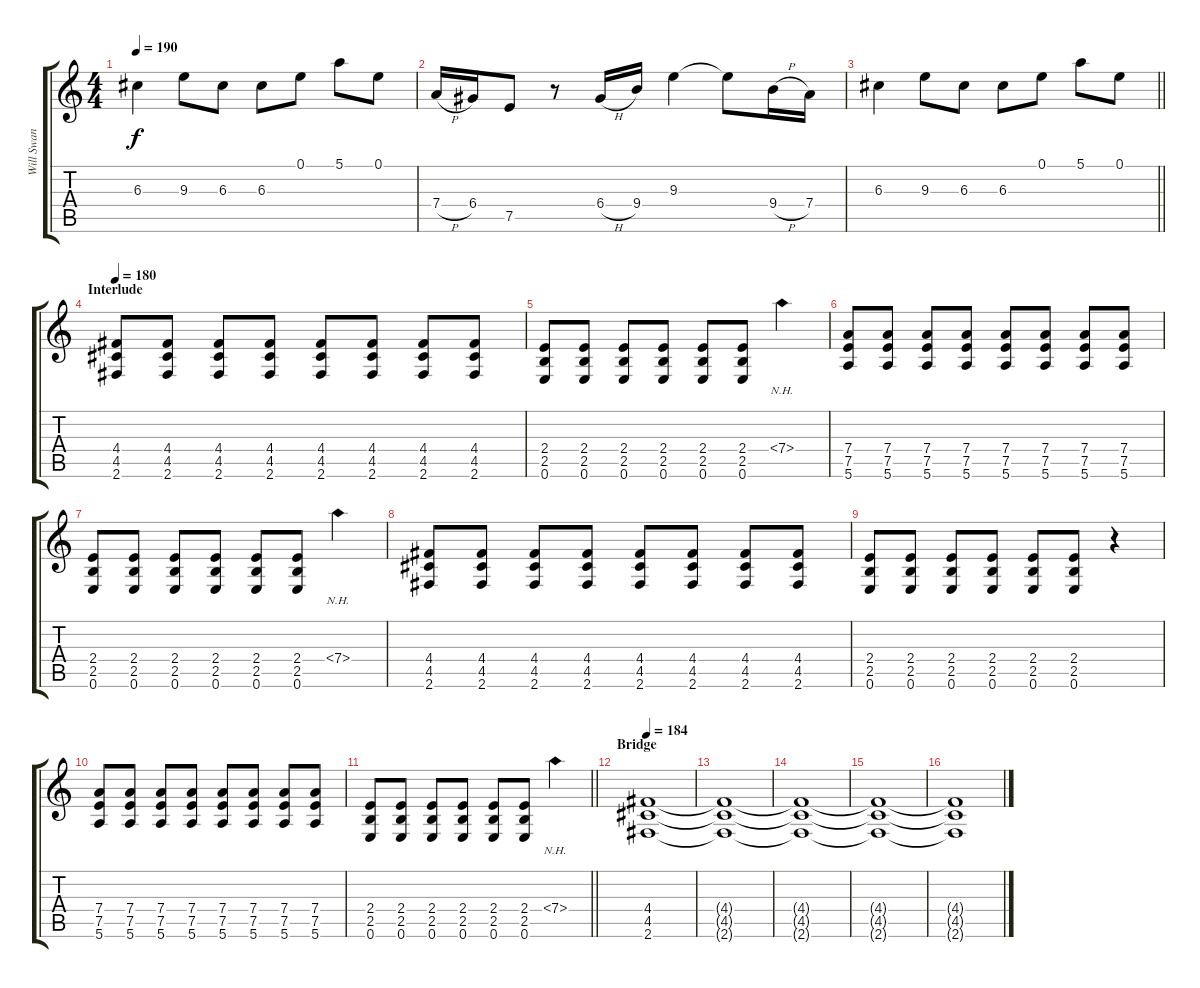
\track ("Will Swan (Guitar L)" "Will Swan ") {instrument distortionguitar}
\staff {score tabs}
\tuning (E4 B3 G3 D3 A2 E2) {hide}
\ts (4 4)
\tempo 190
\clef g2
\ks c
6.3.4{dy f} 9.3.8 6.3.8 6.3.8 0.1.8 5.1.8 0.1.8 |
7.4{h}.16 6.4.16 7.5.8 r.8 6.4{h}.16 9.4.16 9.3.4 9.3{t}.8 9.4{h}.16 7.4.16 |
\barLineRight lightlight
6.3.4 9.3.8 6.3.8 6.3.8 0.1.8 5.1.8 0.1.8 |
\section ("" "Interlude")
\tempo 180
(4.4 4.5 2.6).8 (4.4 4.5 2.6).8 (4.4 4.5 2.6).8 (4.4 4.5 2.6).8 (4.4 4.5 2.6).8 (4.4 4.5 2.6).8 (4.4 4.5 2.6).8 (4.4 4.5 2.6).8 |
(2.4 2.5 0.6).8 (2.4 2.5 0.6).8 (2.4 2.5 0.6).8 (2.4 2.5 0.6).8 (2.4 2.5 0.6).8 (2.4 2.5 0.6).8 7.4{nh}.4 |
(7.4 7.5 5.6).8 (7.4 7.5 5.6).8 (7.4 7.5 5.6).8 (7.4 7.5 5.6).8 (7.4 7.5 5.6).8 (7.4 7.5 5.6).8 (7.4 7.5 5.6).8 (7.4 7.5 5.6).8 |
(2.4 2.5 0.6).8 (2.4 2.5 0.6).8 (2.4 2.5 0.6).8 (2.4 2.5 0.6).8 (2.4 2.5 0.6).8 (2.4 2.5 0.6).8 7.4{nh}.4 |
(4.4 4.5 2.6).8 (4.4 4.5 2.6).8 (4.4 4.5 2.6).8 (4.4 4.5 2.6).8 (4.4 4.5 2.6).8 (4.4 4.5 2.6).8 (4.4 4.5 2.6).8 (4.4 4.5 2.6).8 |
(2.4 2.5 0.6).8 (2.4 2.5 0.6).8 (2.4 2.5 0.6).8 (2.4 2.5 0.6).8 (2.4 2.5 0.6).8 (2.4 2.5 0.6).8 r.4 |
(7.4 7.5 5.6).8 (7.4 7.5 5.6).8 (7.4 7.5 5.6).8 (7.4 7.5 5.6).8 (7.4 7.5 5.6).8 (7.4 7.5 5.6).8 (7.4 7.5 5.6).8 (7.4 7.5 5.6).8 |
\barLineRight lightlight
(2.4 2.5 0.6).8 (2.4 2.5 0.6).8 (2.4 2.5 0.6).8 (2.4 2.5 0.6).8 (2.4 2.5 0.6).8 (2.4 2.5 0.6).8 7.4{nh}.4 |
\section ("" "Bridge")
\tempo 184
(4.4 4.5 2.6).1 |
(4.4{t} 4.5{t} 2.6{t}).1 |
(4.4{t} 4.5{t} 2.6{t}).1 |
(4.4{t} 4.5{t} 2.6{t}).1 |
(4.4{t} 4.5{t} 2.6{t}).1{volume 3}
